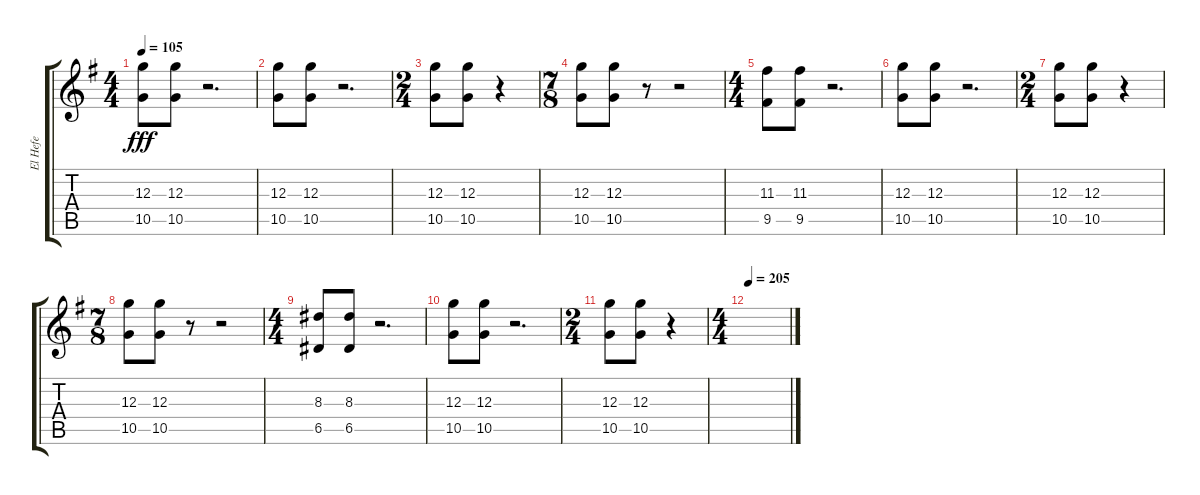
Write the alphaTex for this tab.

\track ("El Hefe" "El Hefe") {instrument overdrivenguitar}
\staff {score tabs}
\tuning (E4 B3 G3 D3 A2 E2) {hide}
\ts (4 4)
\tempo 105
\clef g2
\ks eminor
(12.3 10.5).8{dy fff} (12.3 10.5).8 r.2{d} |
(12.3 10.5).8 (12.3 10.5).8 r.2{d} |
\ts (2 4)
(12.3 10.5).8 (12.3 10.5).8 r.4 |
\ts (7 8)
(12.3 10.5).8 (12.3 10.5).8 r.8 r.2 |
\ts (4 4)
(11.3 9.5).8 (11.3 9.5).8 r.2{d} |
(12.3 10.5).8 (12.3 10.5).8 r.2{d} |
\ts (2 4)
(12.3 10.5).8 (12.3 10.5).8 r.4 |
\ts (7 8)
(12.3 10.5).8 (12.3 10.5).8 r.8 r.2 |
\ts (4 4)
(8.3 6.5).8 (8.3 6.5).8 r.2{d} |
(12.3 10.5).8 (12.3 10.5).8 r.2{d} |
\ts (2 4)
(12.3 10.5).8 (12.3 10.5).8 r.4 |
\ts (4 4)
\tempo 205
